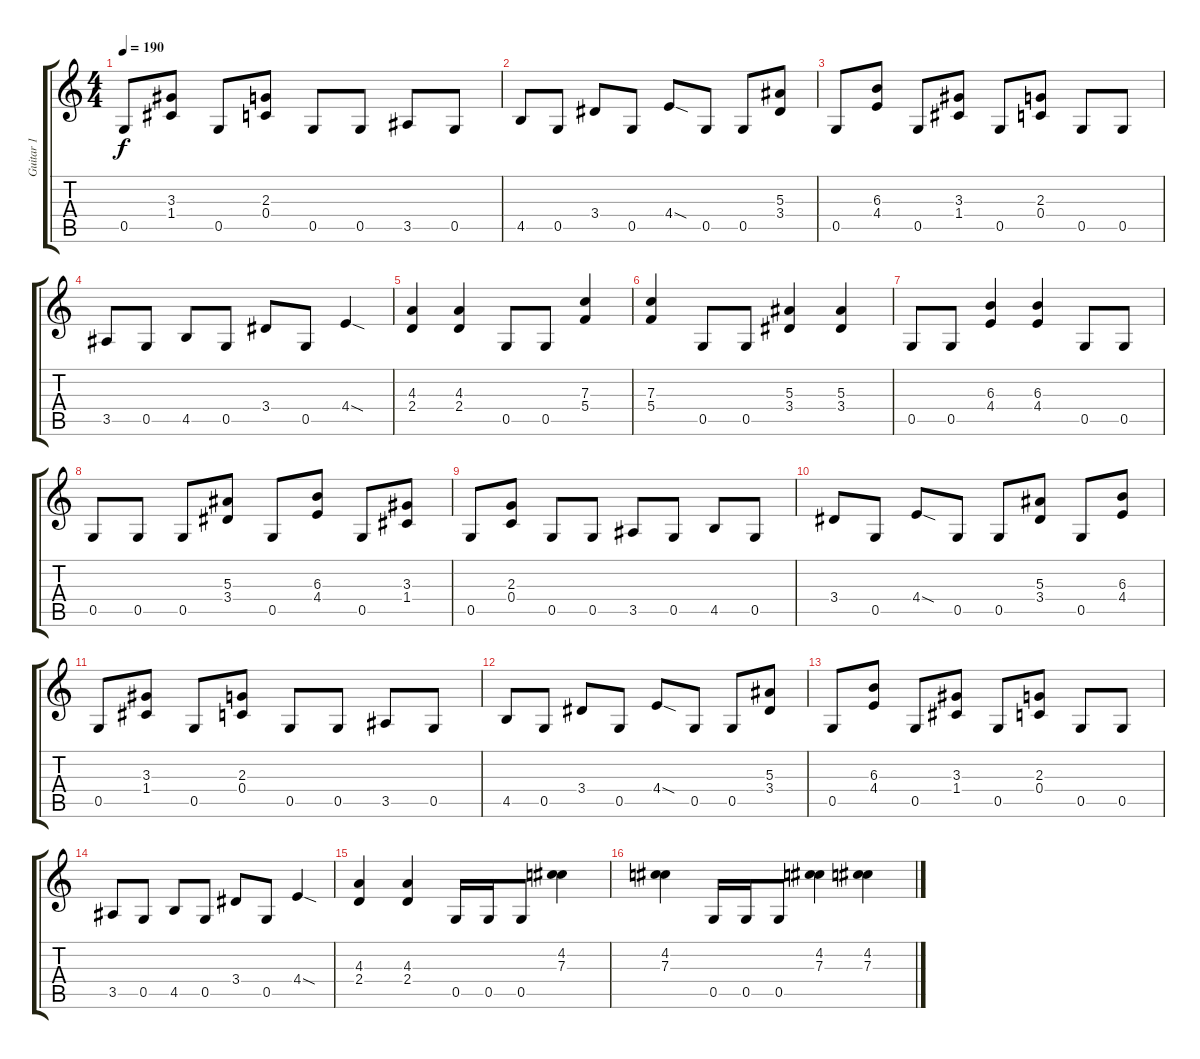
\track ("Guitar 1" "Guitar 1") {instrument distortionguitar}
\staff {score tabs}
\tuning (D4 A3 F3 C3 G2 C2) {hide}
\ts (4 4)
\tempo 190
\clef g2
\ks c
0.5.8{dy f} (3.3 1.4).8 0.5.8 (2.3 0.4).8 0.5.8 0.5.8 3.5.8 0.5.8 |
4.5.8 0.5.8 3.4.8 0.5.8 4.4{sod}.8 0.5.8 0.5.8 (5.3 3.4).8 |
0.5.8 (6.3 4.4).8 0.5.8 (3.3 1.4).8 0.5.8 (2.3 0.4).8 0.5.8 0.5.8 |
3.5.8 0.5.8 4.5.8 0.5.8 3.4.8 0.5.8 4.4{sod}.4 |
(4.3 2.4).4 (4.3 2.4).4 0.5.8 0.5.8 (7.3 5.4).4 |
(7.3 5.4).4 0.5.8 0.5.8 (5.3 3.4).4 (5.3 3.4).4 |
0.5.8 0.5.8 (6.3 4.4).4 (6.3 4.4).4 0.5.8 0.5.8 |
0.5.8 0.5.8 0.5.8 (5.3 3.4).8 0.5.8 (6.3 4.4).8 0.5.8 (3.3 1.4).8 |
0.5.8 (2.3 0.4).8 0.5.8 0.5.8 3.5.8 0.5.8 4.5.8 0.5.8 |
3.4.8 0.5.8 4.4{sod}.8 0.5.8 0.5.8 (5.3 3.4).8 0.5.8 (6.3 4.4).8 |
0.5.8 (3.3 1.4).8 0.5.8 (2.3 0.4).8 0.5.8 0.5.8 3.5.8 0.5.8 |
4.5.8 0.5.8 3.4.8 0.5.8 4.4{sod}.8 0.5.8 0.5.8 (5.3 3.4).8 |
0.5.8 (6.3 4.4).8 0.5.8 (3.3 1.4).8 0.5.8 (2.3 0.4).8 0.5.8 0.5.8 |
3.5.8 0.5.8 4.5.8 0.5.8 3.4.8 0.5.8 4.4{sod}.4 |
(4.3 2.4).4 (4.3 2.4).4 0.5.16 0.5.16 0.5.8 (4.2 7.3).4 |
(4.2 7.3).4 0.5.16 0.5.16 0.5.8 (4.2 7.3).4 (4.2 7.3).4
